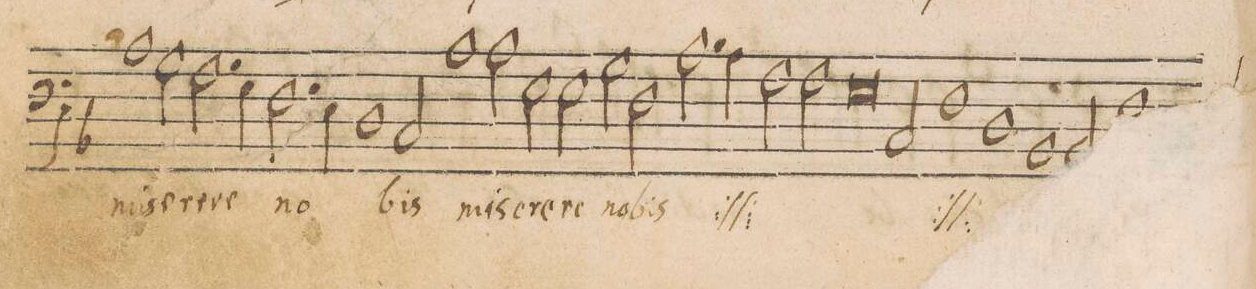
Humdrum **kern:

**kern	**text
*I"BASSVS	*
*clefF4	*
*k[b-]	*
*met(C|)	*
*M2/1	*
1c\	mi-
=17-	=17-
2B-\	-se-
2.A\	-re-
4G\	-re
=18-	=18-
2.F\	no-
4E\	.
1D	.
=19-	=19-
2C/	-bis
1c	mi-
2c\	-se-
=20-	=20-
2G\	-re-
2G\	-re
2B-\	no-
2F\	-bis
=21-	=21-
*	*ij
2.c\	mi-
4c\	-se-
2A\	-re-
2A\	-re
=22-	=22-
0G	no-
=23-	=23-
2C/	-bis
1F	mi-
1D/	-se-
=24-	=24-
1BB-	-re-
2BB-/	-re
=25-	=25-
1F	no-
*custos:F	*
0Cyy	-bis
*	*Xij
=26-	=26-
*-	*-
